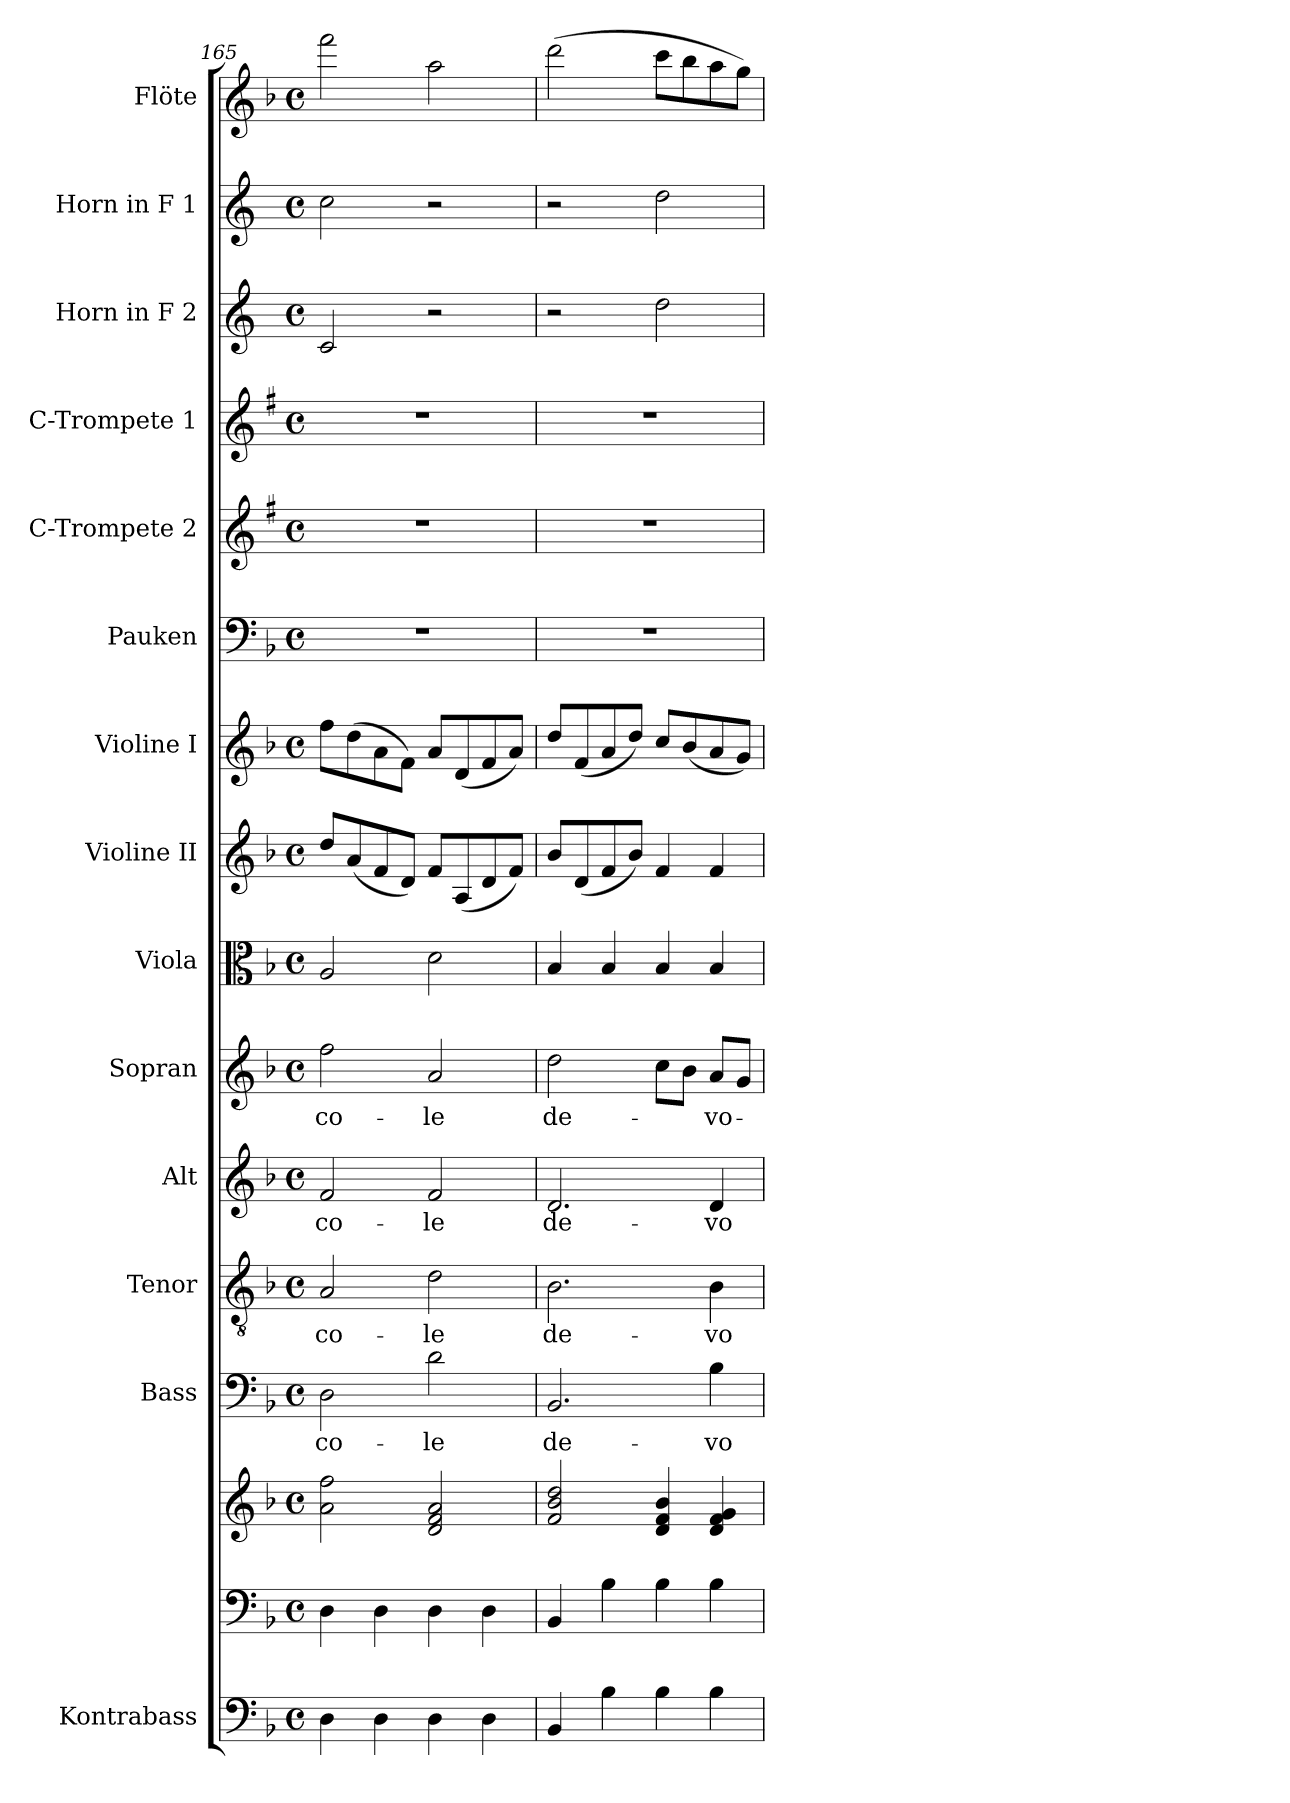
**kern	**kern	**kern	**kern	**text	**kern	**text	**kern	**text	**kern	**text	**kern	**kern	**kern	**kern	**kern	**kern	**kern	**kern	**kern
*part15	*part14	*part14	*part13	*part13	*part12	*part12	*part11	*part11	*part10	*part10	*part9	*part8	*part7	*part6	*part5	*part4	*part3	*part2	*part1
*staff16	*staff15	*staff14	*staff13	*staff13	*staff12	*staff12	*staff11	*staff11	*staff10	*staff10	*staff9	*staff8	*staff7	*staff6	*staff5	*staff4	*staff3	*staff2	*staff1
*I"Kontrabass	*	*	*I"Bass	*	*I"Tenor	*	*I"Alt	*	*I"Sopran	*	*I"Viola	*I"Violine II	*I"Violine I	*I"Pauken	*I"C-Trompete 2	*I"C-Trompete 1	*I"Horn in F 2	*I"Horn in F 1	*I"Flöte
*I'Kb.	*	*	*I'B.	*	*I'T.	*	*I'A.	*	*I'S.	*	*I'Vla.	*I'Vl. II	*I'Vl. I	*I'Pk.	*I'C Trp. 2	*I'C Trp. 1	*	*	*I'Fl.
*clefF4	*clefF4	*clefG2	*clefF4	*	*clefGv2	*	*clefG2	*	*clefG2	*	*clefC3	*clefG2	*clefG2	*clefF4	*clefG2	*clefG2	*clefG2	*clefG2	*clefG2
*ITrd7c12	*	*	*	*	*	*	*	*	*	*	*	*	*	*	*ITrd1c2	*ITrd1c2	*ITrd4c7	*ITrd4c7	*
*k[b-]	*k[b-]	*k[b-]	*k[b-]	*	*k[b-]	*	*k[b-]	*	*k[b-]	*	*k[b-]	*k[b-]	*k[b-]	*k[b-]	*k[b-]	*k[b-]	*k[b-]	*k[b-]	*k[b-]
*F:	*F:	*F:	*F:	*	*F:	*	*F:	*	*F:	*	*F:	*F:	*F:	*F:	*F:	*F:	*F:	*F:	*F:
*M4/4	*M4/4	*M4/4	*M4/4	*	*M4/4	*	*M4/4	*	*M4/4	*	*M4/4	*M4/4	*M4/4	*M4/4	*M4/4	*M4/4	*M4/4	*M4/4	*M4/4
*met(c)	*met(c)	*met(c)	*met(c)	*	*met(c)	*	*met(c)	*	*met(c)	*	*met(c)	*met(c)	*met(c)	*met(c)	*met(c)	*met(c)	*met(c)	*met(c)	*met(c)
=165	=165	=165	=165	=165	=165	=165	=165	=165	=165	=165	=165	=165	=165	=165	=165	=165	=165	=165	=165
!	!	!	!	!LO:LY:b	!	!LO:LY:b	!	!LO:LY:b	!	!LO:LY:b	!	!	!	!	!	!	!	!	!
4DD\	4D\	2a\ 2ff\	2D\	co-	2A/	co-	2f/	co-	2ff\	co-	2A/	8dd/L	8ff\L	1r	1r	1r	2F/	2f\	2fff\
.	.	.	.	.	.	.	.	.	.	.	.	(<8a/	(>8dd\	.	.	.	.	.	.
4DD\	4D\	.	.	.	.	.	.	.	.	.	.	8f/	8a\	.	.	.	.	.	.
.	.	.	.	.	.	.	.	.	.	.	.	8d/J)	8f\J)	.	.	.	.	.	.
!	!	!	!	!LO:LY:b	!	!LO:LY:b	!	!LO:LY:b	!	!LO:LY:b	!	!	!	!	!	!	!	!	!
4DD\	4D\	2d/ 2f/ 2a/	2d\	-le	2d\	-le	2f/	-le	2a/	-le	2d\	8f/L	8a/L	.	.	.	2r	2r	2aa\
.	.	.	.	.	.	.	.	.	.	.	.	(<8A/	(<8d/	.	.	.	.	.	.
4DD\	4D\	.	.	.	.	.	.	.	.	.	.	8d/	8f/	.	.	.	.	.	.
.	.	.	.	.	.	.	.	.	.	.	.	8f/J)	8a/J)	.	.	.	.	.	.
=166	=166	=166	=166	=166	=166	=166	=166	=166	=166	=166	=166	=166	=166	=166	=166	=166	=166	=166	=166
!	!	!	!	!LO:LY:b	!	!LO:LY:b	!	!LO:LY:b	!	!LO:LY:b	!	!	!	!	!	!	!	!	!
4BBB-/	4BB-/	2f/ 2b-/ 2dd/	2.BB-/	de-	2.B-\	de-	2.d/	de-	2dd\	de-	4B-/	8b-/L	8dd/L	1r	1r	1r	2r	2r	(>2ddd\
.	.	.	.	.	.	.	.	.	.	.	.	(<8d/	(<8f/	.	.	.	.	.	.
4BB-\	4B-\	.	.	.	.	.	.	.	.	.	4B-/	8f/	8a/	.	.	.	.	.	.
.	.	.	.	.	.	.	.	.	.	.	.	8b-/J)	8dd/J)	.	.	.	.	.	.
4BB-\	4B-\	4d/ 4f/ 4b-/	.	.	.	.	.	.	8cc\L	.	4B-/	4f/	8cc/L	.	.	.	2g\	2g\	8ccc\L
.	.	.	.	.	.	.	.	.	8b-\J	.	.	.	(<8b-/	.	.	.	.	.	8bb-\
!	!	!	!	!LO:LY:b	!	!LO:LY:b	!	!LO:LY:b	!	!LO:LY:b	!	!	!	!	!	!	!	!	!
4BB-\	4B-\	4d/ 4f/ 4g/	4B-\	-vo-	4B-\	-vo-	4d/	-vo-	8a/L	-vo-	4B-/	4f/	8a/	.	.	.	.	.	8aa\
.	.	.	.	.	.	.	.	.	8g/J	.	.	.	8g/J)	.	.	.	.	.	8gg\J)
=	=	=	=	=	=	=	=	=	=	=	=	=	=	=	=	=	=	=	=
*-	*-	*-	*-	*-	*-	*-	*-	*-	*-	*-	*-	*-	*-	*-	*-	*-	*-	*-	*-
